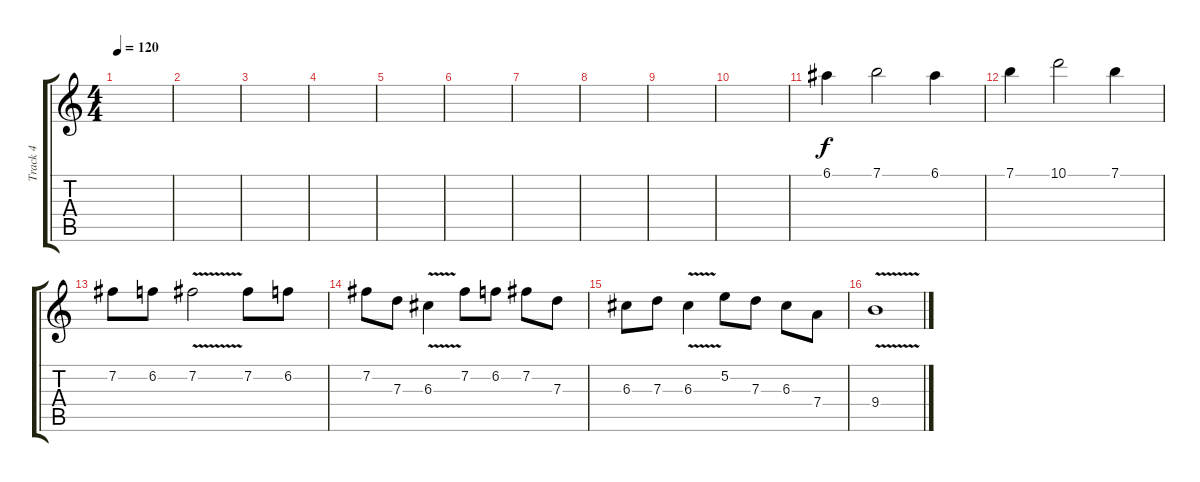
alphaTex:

\track ("Track 4" "Track 4") {instrument distortionguitar}
\staff {score tabs}
\tuning (E4 B3 G3 D3 A2 E2) {hide}
\ts (4 4)
\tempo 120
\clef g2
\ks c
|
|
|
|
|
|
|
|
|
|
6.1.4 7.1.2 6.1.4 |
7.1.4 10.1.2 7.1.4 |
7.2.8 6.2.8 7.2{v}.2 7.2.8 6.2.8 |
7.2.8 7.3.8 6.3{v}.4 7.2.8 6.2.8 7.2.8 7.3.8 |
6.3.8 7.3.8 6.3{v}.4 5.2.8 7.3.8 6.3.8 7.4.8 |
9.4{v}.1
